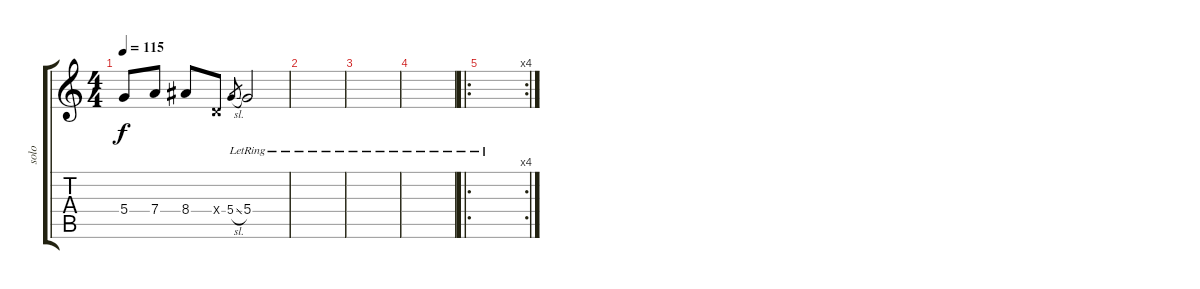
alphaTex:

\track ("solo" "solo") {instrument overdrivenguitar}
\staff {score tabs}
\tuning (E4 B3 G3 D3 A2 E2) {hide}
\ts (4 4)
\tempo 115
\clef g2
\ks c
5.4.8{dy f} 7.4.8 8.4.8 0.4{x}.8 5.4{sl}.8{gr} 5.4{lr}.2 |
|
|
|
\ro
\rc 4
